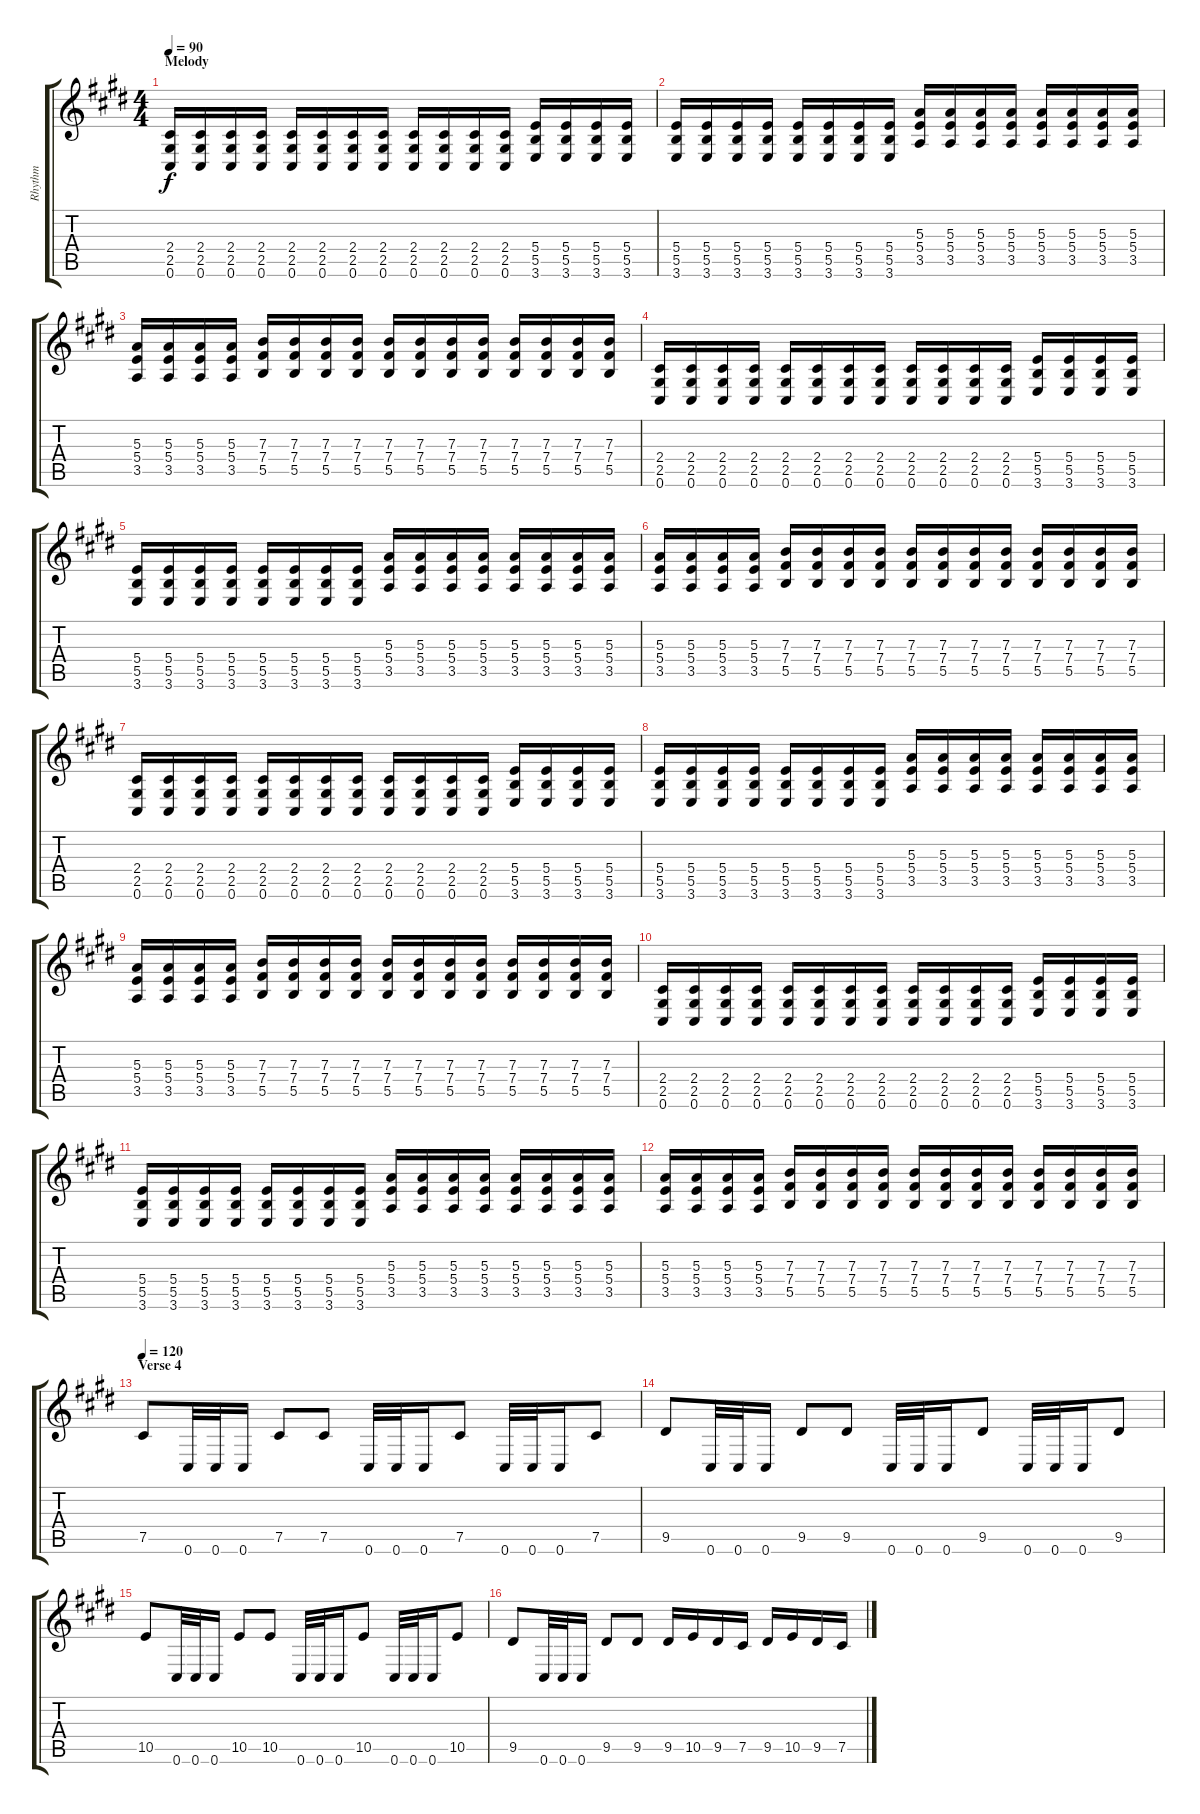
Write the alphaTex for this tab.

\track ("Rhythm" "Rhythm") {instrument distortionguitar}
\staff {score tabs}
\tuning (Db4 Ab3 E3 B2 Gb2 Db2) {hide}
\ts (4 4)
\section ("" "Melody")
\tempo 90
\clef g2
\ks c#minor
(2.4 2.5 0.6).16{dy f} (2.4 2.5 0.6).16 (2.4 2.5 0.6).16 (2.4 2.5 0.6).16 (2.4 2.5 0.6).16 (2.4 2.5 0.6).16 (2.4 2.5 0.6).16 (2.4 2.5 0.6).16 (2.4 2.5 0.6).16 (2.4 2.5 0.6).16 (2.4 2.5 0.6).16 (2.4 2.5 0.6).16 (5.4 5.5 3.6).16 (5.4 5.5 3.6).16 (5.4 5.5 3.6).16 (5.4 5.5 3.6).16 |
(5.4 5.5 3.6).16 (5.4 5.5 3.6).16 (5.4 5.5 3.6).16 (5.4 5.5 3.6).16 (5.4 5.5 3.6).16 (5.4 5.5 3.6).16 (5.4 5.5 3.6).16 (5.4 5.5 3.6).16 (5.3 5.4 3.5).16 (5.3 5.4 3.5).16 (5.3 5.4 3.5).16 (5.3 5.4 3.5).16 (5.3 5.4 3.5).16 (5.3 5.4 3.5).16 (5.3 5.4 3.5).16 (5.3 5.4 3.5).16 |
(5.3 5.4 3.5).16 (5.3 5.4 3.5).16 (5.3 5.4 3.5).16 (5.3 5.4 3.5).16 (7.3 7.4 5.5).16 (7.3 7.4 5.5).16 (7.3 7.4 5.5).16 (7.3 7.4 5.5).16 (7.3 7.4 5.5).16 (7.3 7.4 5.5).16 (7.3 7.4 5.5).16 (7.3 7.4 5.5).16 (7.3 7.4 5.5).16 (7.3 7.4 5.5).16 (7.3 7.4 5.5).16 (7.3 7.4 5.5).16 |
(2.4 2.5 0.6).16 (2.4 2.5 0.6).16 (2.4 2.5 0.6).16 (2.4 2.5 0.6).16 (2.4 2.5 0.6).16 (2.4 2.5 0.6).16 (2.4 2.5 0.6).16 (2.4 2.5 0.6).16 (2.4 2.5 0.6).16 (2.4 2.5 0.6).16 (2.4 2.5 0.6).16 (2.4 2.5 0.6).16 (5.4 5.5 3.6).16 (5.4 5.5 3.6).16 (5.4 5.5 3.6).16 (5.4 5.5 3.6).16 |
(5.4 5.5 3.6).16 (5.4 5.5 3.6).16 (5.4 5.5 3.6).16 (5.4 5.5 3.6).16 (5.4 5.5 3.6).16 (5.4 5.5 3.6).16 (5.4 5.5 3.6).16 (5.4 5.5 3.6).16 (5.3 5.4 3.5).16 (5.3 5.4 3.5).16 (5.3 5.4 3.5).16 (5.3 5.4 3.5).16 (5.3 5.4 3.5).16 (5.3 5.4 3.5).16 (5.3 5.4 3.5).16 (5.3 5.4 3.5).16 |
(5.3 5.4 3.5).16 (5.3 5.4 3.5).16 (5.3 5.4 3.5).16 (5.3 5.4 3.5).16 (7.3 7.4 5.5).16 (7.3 7.4 5.5).16 (7.3 7.4 5.5).16 (7.3 7.4 5.5).16 (7.3 7.4 5.5).16 (7.3 7.4 5.5).16 (7.3 7.4 5.5).16 (7.3 7.4 5.5).16 (7.3 7.4 5.5).16 (7.3 7.4 5.5).16 (7.3 7.4 5.5).16 (7.3 7.4 5.5).16 |
(2.4 2.5 0.6).16 (2.4 2.5 0.6).16 (2.4 2.5 0.6).16 (2.4 2.5 0.6).16 (2.4 2.5 0.6).16 (2.4 2.5 0.6).16 (2.4 2.5 0.6).16 (2.4 2.5 0.6).16 (2.4 2.5 0.6).16 (2.4 2.5 0.6).16 (2.4 2.5 0.6).16 (2.4 2.5 0.6).16 (5.4 5.5 3.6).16 (5.4 5.5 3.6).16 (5.4 5.5 3.6).16 (5.4 5.5 3.6).16 |
(5.4 5.5 3.6).16 (5.4 5.5 3.6).16 (5.4 5.5 3.6).16 (5.4 5.5 3.6).16 (5.4 5.5 3.6).16 (5.4 5.5 3.6).16 (5.4 5.5 3.6).16 (5.4 5.5 3.6).16 (5.3 5.4 3.5).16 (5.3 5.4 3.5).16 (5.3 5.4 3.5).16 (5.3 5.4 3.5).16 (5.3 5.4 3.5).16 (5.3 5.4 3.5).16 (5.3 5.4 3.5).16 (5.3 5.4 3.5).16 |
(5.3 5.4 3.5).16 (5.3 5.4 3.5).16 (5.3 5.4 3.5).16 (5.3 5.4 3.5).16 (7.3 7.4 5.5).16 (7.3 7.4 5.5).16 (7.3 7.4 5.5).16 (7.3 7.4 5.5).16 (7.3 7.4 5.5).16 (7.3 7.4 5.5).16 (7.3 7.4 5.5).16 (7.3 7.4 5.5).16 (7.3 7.4 5.5).16 (7.3 7.4 5.5).16 (7.3 7.4 5.5).16 (7.3 7.4 5.5).16 |
(2.4 2.5 0.6).16 (2.4 2.5 0.6).16 (2.4 2.5 0.6).16 (2.4 2.5 0.6).16 (2.4 2.5 0.6).16 (2.4 2.5 0.6).16 (2.4 2.5 0.6).16 (2.4 2.5 0.6).16 (2.4 2.5 0.6).16 (2.4 2.5 0.6).16 (2.4 2.5 0.6).16 (2.4 2.5 0.6).16 (5.4 5.5 3.6).16 (5.4 5.5 3.6).16 (5.4 5.5 3.6).16 (5.4 5.5 3.6).16 |
(5.4 5.5 3.6).16 (5.4 5.5 3.6).16 (5.4 5.5 3.6).16 (5.4 5.5 3.6).16 (5.4 5.5 3.6).16 (5.4 5.5 3.6).16 (5.4 5.5 3.6).16 (5.4 5.5 3.6).16 (5.3 5.4 3.5).16 (5.3 5.4 3.5).16 (5.3 5.4 3.5).16 (5.3 5.4 3.5).16 (5.3 5.4 3.5).16 (5.3 5.4 3.5).16 (5.3 5.4 3.5).16 (5.3 5.4 3.5).16 |
(5.3 5.4 3.5).16 (5.3 5.4 3.5).16 (5.3 5.4 3.5).16 (5.3 5.4 3.5).16 (7.3 7.4 5.5).16 (7.3 7.4 5.5).16 (7.3 7.4 5.5).16 (7.3 7.4 5.5).16 (7.3 7.4 5.5).16 (7.3 7.4 5.5).16 (7.3 7.4 5.5).16 (7.3 7.4 5.5).16 (7.3 7.4 5.5).16 (7.3 7.4 5.5).16 (7.3 7.4 5.5).16 (7.3 7.4 5.5).16 |
\section ("" "Verse 4")
\tempo 120
7.5.8 0.6.32 0.6.32 0.6.16 7.5.8 7.5.8 0.6.32 0.6.32 0.6.16 7.5.8 0.6.32 0.6.32 0.6.16 7.5.8 |
9.5.8 0.6.32 0.6.32 0.6.16 9.5.8 9.5.8 0.6.32 0.6.32 0.6.16 9.5.8 0.6.32 0.6.32 0.6.16 9.5.8 |
10.5.8 0.6.32 0.6.32 0.6.16 10.5.8 10.5.8 0.6.32 0.6.32 0.6.16 10.5.8 0.6.32 0.6.32 0.6.16 10.5.8 |
9.5.8 0.6.32 0.6.32 0.6.16 9.5.8 9.5.8 9.5.16 10.5.16 9.5.16 7.5.16 9.5.16 10.5.16 9.5.16 7.5.16
